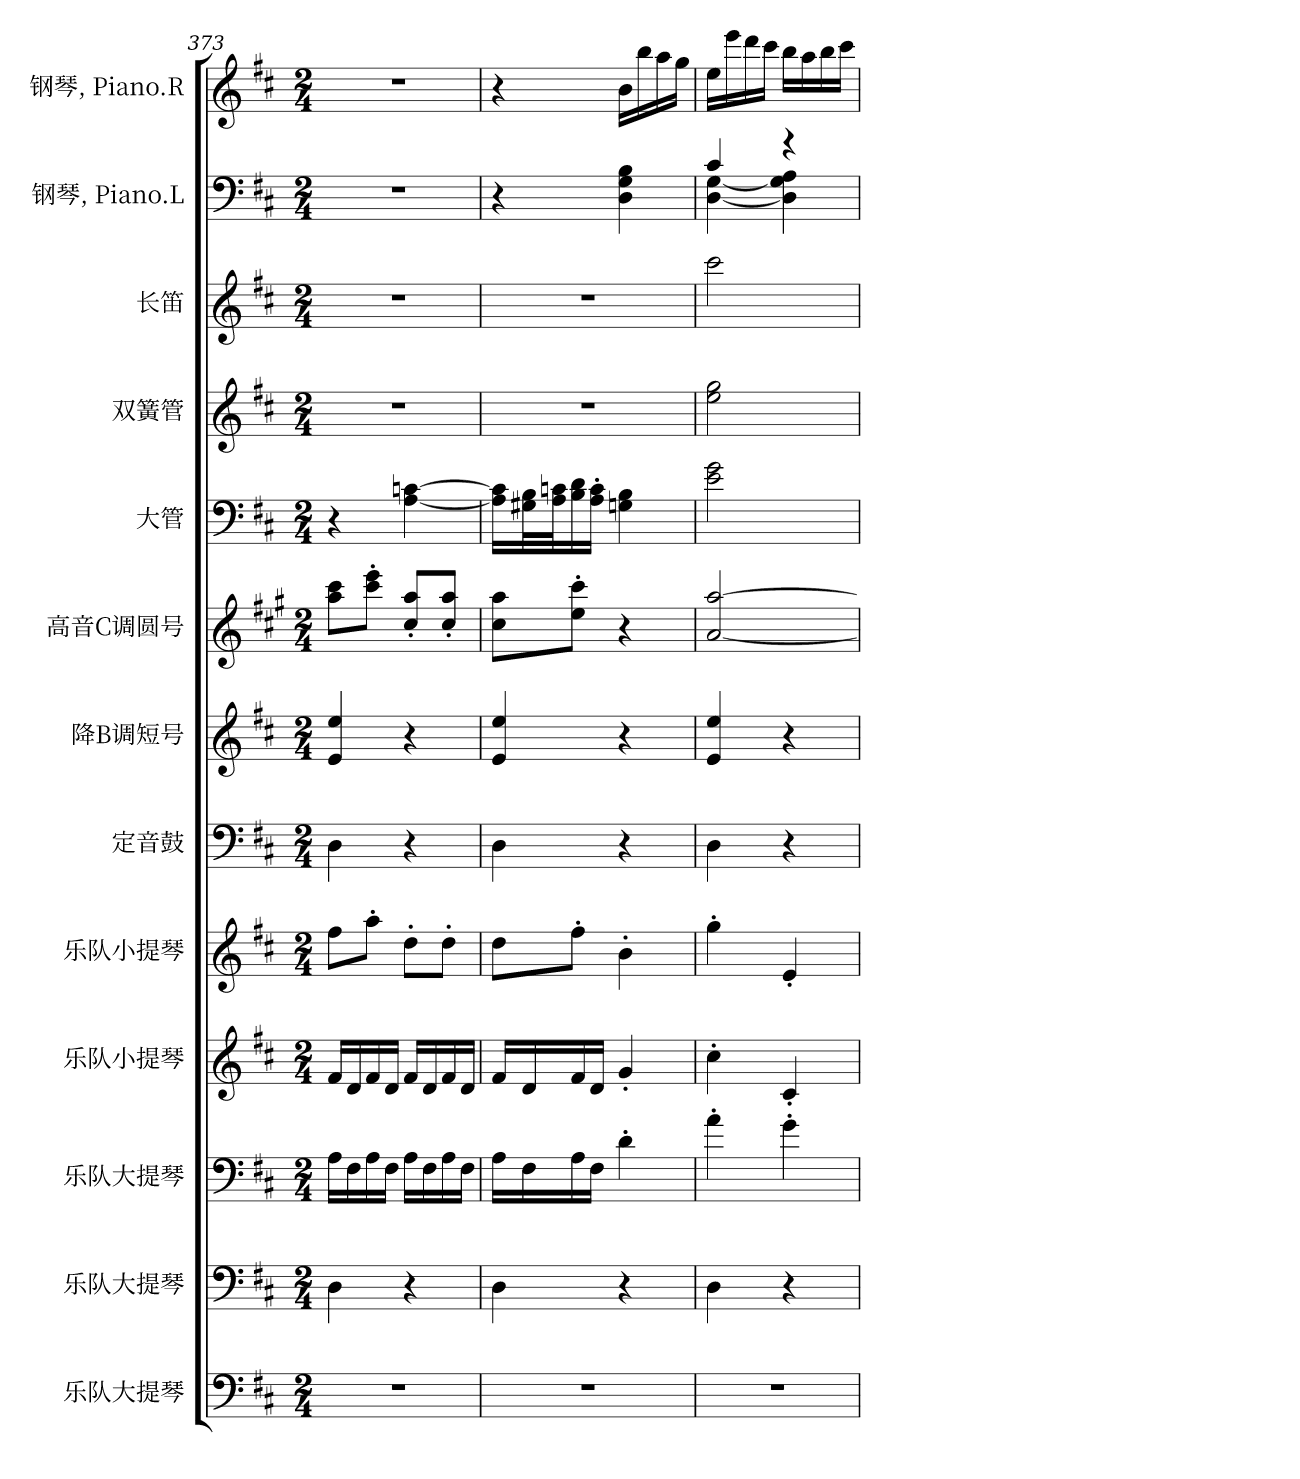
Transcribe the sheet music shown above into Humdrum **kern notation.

**kern	**kern	**kern	**kern	**kern	**kern	**kern	**kern	**kern	**kern	**kern	**kern	**kern
*part13	*part12	*part11	*part10	*part9	*part8	*part7	*part6	*part5	*part4	*part3	*part2	*part1
*staff13	*staff12	*staff11	*staff10	*staff9	*staff8	*staff7	*staff6	*staff5	*staff4	*staff3	*staff2	*staff1
*I"乐队大提琴	*I"乐队大提琴	*I"乐队大提琴	*I"乐队小提琴	*I"乐队小提琴	*I"定音鼓	*I"降B调短号	*I"高音C调圆号	*I"大管	*I"双簧管	*I"长笛	*I"钢琴, Piano.L	*I"钢琴, Piano.R
*	*	*	*	*	*	*	*	*	*	*	*I'Pno.	*I'Pno.
*clefF4	*clefF4	*clefF4	*clefG2	*clefG2	*clefF4	*clefG2	*clefG2	*clefF4	*clefG2	*clefG2	*clefF4	*clefG2
*	*	*	*	*	*	*ITrd1c2	*ITrd4c7	*	*	*	*	*
*k[f#c#]	*k[f#c#]	*k[f#c#]	*k[f#c#]	*k[f#c#]	*k[f#c#]	*k[]	*k[f#c#]	*k[f#c#]	*k[f#c#]	*k[f#c#]	*k[f#c#]	*k[f#c#]
*M2/4	*M2/4	*M2/4	*M2/4	*M2/4	*M2/4	*M2/4	*M2/4	*M2/4	*M2/4	*M2/4	*M2/4	*M2/4
=373	=373	=373	=373	=373	=373	=373	=373	=373	=373	=373	=373	=373
2r	4D\	16A\LL	16f#/LL	8ff#\L	4D\	4d/ 4dd/	8dd\ 8ff#\L	4r	2r	2r	2r	2r
.	.	16F#\	16d/	.	.	.	.	.	.	.	.	.
.	.	16A\	16f#/	8aa'\J	.	.	8ff#\' 8aa\'J	.	.	.	.	.
.	.	16F#\JJ	16d/JJ	.	.	.	.	.	.	.	.	.
.	4r	16A\LL	16f#/LL	8dd'\L	4r	4r	8f#/' 8dd/'L	[4A\ [4cn\	.	.	.	.
.	.	16F#\	16d/	.	.	.	.	.	.	.	.	.
.	.	16A\	16f#/	8dd'\J	.	.	8f#/' 8dd/'J	.	.	.	.	.
.	.	16F#\JJ	16d/JJ	.	.	.	.	.	.	.	.	.
=374	=374	=374	=374	=374	=374	=374	=374	=374	=374	=374	=374	=374
2r	4D\	16A\LL	16f#/LL	8dd\L	4D\	4d/ 4dd/	8f#\ 8dd\L	16A\] 16c\]LL	2r	2r	4r	4r
.	.	16F#\	16d/	.	.	.	.	32G#X\ 32B\L	.	.	.	.
.	.	.	.	.	.	.	.	32A\ 32cn\J	.	.	.	.
.	.	16A\	16f#/	8ff#'\J	.	.	8a\' 8ff#\'J	16B\ 16d\	.	.	.	.
.	.	16F#\JJ	16d/JJ	.	.	.	.	16A\' 16c\'JJ	.	.	.	.
.	4r	4d'\	4g'/	4b'\	4r	4r	4r	4Gn\ 4B\	.	.	4D\ 4G\ 4B\	16b\LL
.	.	.	.	.	.	.	.	.	.	.	.	16bb\
.	.	.	.	.	.	.	.	.	.	.	.	16aa\
.	.	.	.	.	.	.	.	.	.	.	.	16gg\JJ
!!LO:PB:g=z
=375	=375	=375	=375	=375	=375	=375	=375	=375	=375	=375	=375	=375
*	*	*	*	*	*	*	*	*	*	*	*^	*
2r	4D\	4a'\	4cc#'\	4gg'\	4D\	4d/ 4dd/	[2d/ [2dd/	2e\ 2g\	2ee\ 2gg\	2ccc#\	4c#/	[4D\ [4G\	16ee\LL
.	.	.	.	.	.	.	.	.	.	.	.	.	16eee\
.	.	.	.	.	.	.	.	.	.	.	.	.	16ddd\
.	.	.	.	.	.	.	.	.	.	.	.	.	16ccc#\JJ
.	4r	4g'\	4c#'/	4e'/	4r	4r	.	.	.	.	4r	4D\] 4G\] 4A\	16bb\LL
.	.	.	.	.	.	.	.	.	.	.	.	.	16aa\
.	.	.	.	.	.	.	.	.	.	.	.	.	16bb\
.	.	.	.	.	.	.	.	.	.	.	.	.	16ccc#\JJ
*	*	*	*	*	*	*	*	*	*	*	*v	*v	*
=	=	=	=	=	=	=	=	=	=	=	=	=
*-	*-	*-	*-	*-	*-	*-	*-	*-	*-	*-	*-	*-
